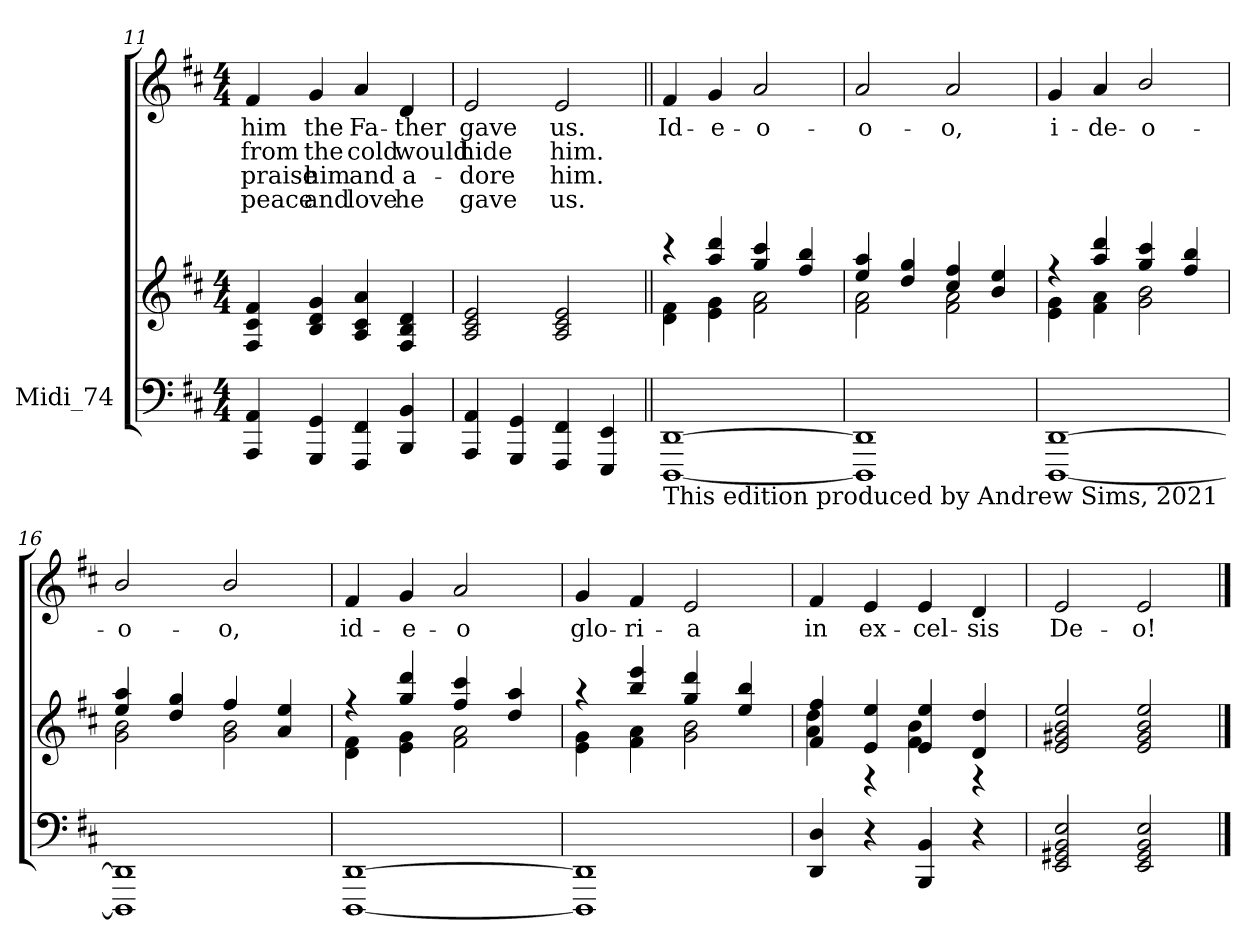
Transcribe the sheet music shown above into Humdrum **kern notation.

**kern	**kern	**kern	**text	**text	**text	**text
*part3	*part2	*part1	*part1	*part1	*part1	*part1
*staff3	*staff2	*staff1	*staff1	*staff1	*staff1	*staff1
*I"Midi_74	*	*	*	*	*	*
*clefF4	*clefG2	*clefG2	*	*	*	*
*k[f#c#]	*k[f#c#]	*k[f#c#]	*	*	*	*
*D:	*D:	*D:	*	*	*	*
*M4/4	*M4/4	*M4/4	*	*	*	*
=11	=11	=11	=11	=11	=11	=11
*	*^	*	*	*	*	*
!	!	!	!	!LO:LY:b	!LO:LY:b	!LO:LY:b	!LO:LY:b
4AAA 4AA	4F#/ 4c#/ 4f#/	1ryy	4f#	him	from	praise	peace
!	!	!	!	!LO:LY:b	!LO:LY:b	!LO:LY:b	!LO:LY:b
4GGG 4GG	4B/ 4d/ 4g/	.	4g	the	the	him	and
!	!	!	!	!LO:LY:b	!LO:LY:b	!LO:LY:b	!LO:LY:b
4FFF# 4FF#	4A/ 4c#/ 4a/	.	4a	Fa-	-cold	and	love
!	!	!	!	!LO:LY:b	!LO:LY:b	!LO:LY:b	!LO:LY:b
4BBB 4BB	4F#/ 4B/ 4d/	.	4d	ther	would	a-	-he
=12	=12	=12	=12	=12	=12	=12	=12
!	!	!	!	!LO:LY:b	!LO:LY:b	!LO:LY:b	!LO:LY:b
4AAA 4AA	2A/ 2c#/ 2e/	1ryy	2e	gave	hide	dore	gave
4GGG 4GG	.	.	.	.	.	.	.
!	!	!	!	!LO:LY:b	!LO:LY:b	!LO:LY:b	!LO:LY:b
4FFF# 4FF#	2A/ 2c#/ 2e/	.	2e	us.	him.	him.	us.
4EEE 4EE	.	.	.	.	.	.	.
!!LO:LB:g=z
=13||	=13||	=13||	=13||	=13||	=13||	=13||	=13||
!LO:TX:b:t=This edition produced by Andrew Sims, 2021	!	!	!	!	!	!	!
!	!	!	!	!LO:LY:b	!	!	!
[1DDD [1DD	4r	4d\ 4f#\	4f#	Id-	.	.	.
!	!	!	!	!LO:LY:b	!	!	!
.	4aa/ 4ddd/	4e\ 4g\	4g	-e-	.	.	.
!	!	!	!	!LO:LY:b	!	!	!
.	4gg/ 4ccc#/	2f#\ 2a\	2a	-o-	.	.	.
.	4ff#/ 4bb/	.	.	.	.	.	.
=14	=14	=14	=14	=14	=14	=14	=14
!	!	!	!	!LO:LY:b	!	!	!
1DDD] 1DD]	4ee/ 4aa/	2f#\ 2a\	2a	-o-	.	.	.
.	4dd/ 4gg/	.	.	.	.	.	.
!	!	!	!	!LO:LY:b	!	!	!
.	4cc#/ 4ff#/	2f#\ 2a\	2a	-o,	.	.	.
.	4b/ 4ee/	.	.	.	.	.	.
=15	=15	=15	=15	=15	=15	=15	=15
!	!	!	!	!LO:LY:b	!	!	!
[1DDD [1DD	4r	4e\ 4g\	4g	i-	.	.	.
!	!	!	!	!LO:LY:b	!	!	!
.	4aa/ 4ddd/	4f#\ 4a\	4a	-de-	.	.	.
!	!	!	!	!LO:LY:b	!	!	!
.	4gg/ 4ccc#/	2g\ 2b\	2b/	-o-	.	.	.
.	4ff#/ 4bb/	.	.	.	.	.	.
=16	=16	=16	=16	=16	=16	=16	=16
!	!	!	!	!LO:LY:b	!	!	!
1DDD] 1DD]	4ee/ 4aa/	2g\ 2b\	2b/	-o-	.	.	.
.	4dd/ 4gg/	.	.	.	.	.	.
!	!	!	!	!LO:LY:b	!	!	!
.	4ff#/	2g\ 2b\	2b/	-o,	.	.	.
.	4a/ 4ee/	.	.	.	.	.	.
=17	=17	=17	=17	=17	=17	=17	=17
!	!	!	!	!LO:LY:b	!	!	!
[1DDD [1DD	4r	4d\ 4f#\	4f#/	id-	.	.	.
!	!	!	!	!LO:LY:b	!	!	!
.	4gg/ 4ddd/	4e\ 4g\	4g	-e-	.	.	.
!	!	!	!	!LO:LY:b	!	!	!
.	4ff#/ 4ccc#/	2f#\ 2a\	2a	-o	.	.	.
.	4dd/ 4aa/	.	.	.	.	.	.
=18	=18	=18	=18	=18	=18	=18	=18
!	!	!	!	!LO:LY:b	!	!	!
1DDD] 1DD]	4r	4e\ 4g\	4g	glo-	.	.	.
!	!	!	!	!LO:LY:b	!	!	!
.	4bb/ 4eee/	4f#\ 4a\	4f#	-ri-	.	.	.
!	!	!	!	!LO:LY:b	!	!	!
.	4gg/ 4ddd/	2g\ 2b\	2e	-a	.	.	.
.	4ee/ 4bb/	.	.	.	.	.	.
=19	=19	=19	=19	=19	=19	=19	=19
!	!	!	!	!LO:LY:b	!	!	!
4DD 4D	4f#/ 4ff#/	4a\ 4dd\	4f#	in	.	.	.
!	!	!	!	!LO:LY:b	!	!	!
4r	4e/ 4ee/	4r	4e	ex-	.	.	.
!	!	!	!	!LO:LY:b	!	!	!
4BBB 4BB	4e/ 4ee/	4f#\ 4b\	4e	-cel-	.	.	.
!	!	!	!	!LO:LY:b	!	!	!
4r	4d/ 4dd/	4r	4d	-sis	.	.	.
=20	=20	=20	=20	=20	=20	=20	=20
!	!	!	!	!LO:LY:b	!	!	!
2EE 2GG#X 2BB 2E	1ryy	2e/ 2g#X/ 2b/ 2ee/	2e	De-	.	.	.
!	!	!	!	!LO:LY:b	!	!	!
2EE 2GG# 2BB 2E	.	2e/ 2g#/ 2b/ 2ee/	2e	-o!	.	.	.
*	*v	*v	*	*	*	*	*
==	==	==	==	==	==	==
*-	*-	*-	*-	*-	*-	*-
